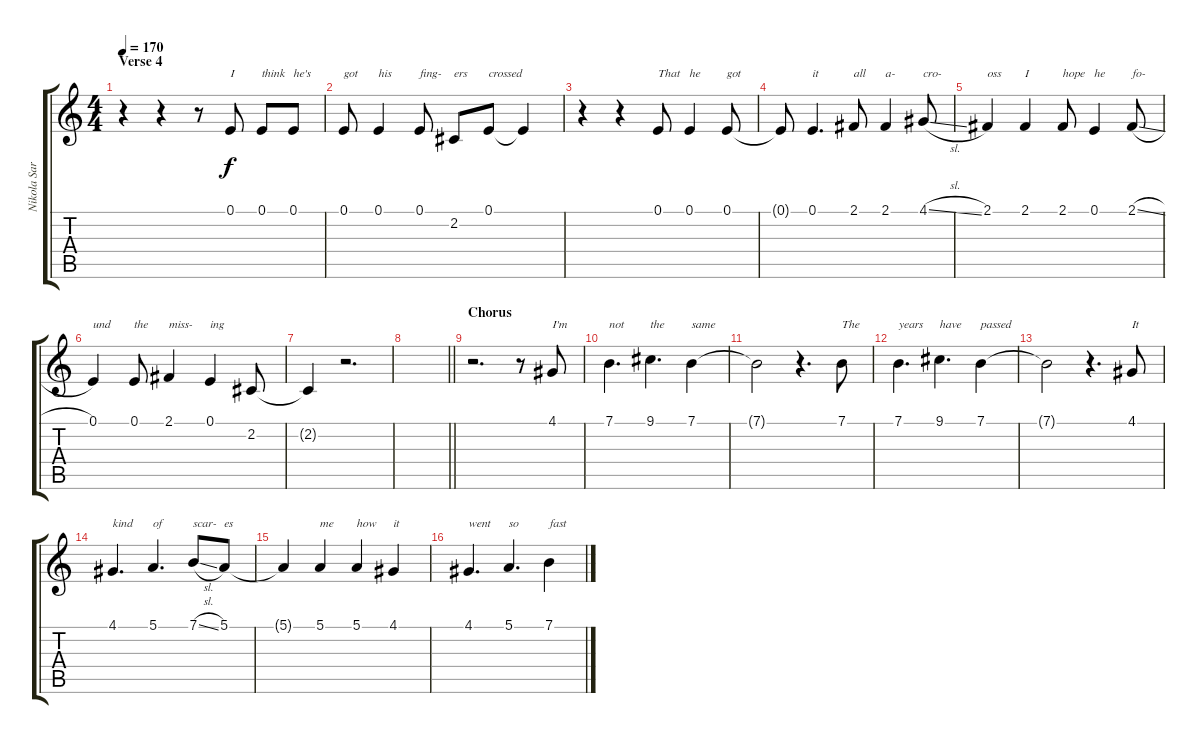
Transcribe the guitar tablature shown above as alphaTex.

\track ("Nikola Sarcevic - Backing Vocal" "Nikola Sar") {instrument altosax}
\staff {score tabs}
\tuning (E4 B3 G3 D3 A2 E2) {hide}
\ts (4 4)
\section ("" "Verse 4")
\tempo 170
\clef g2
\ks c
r.4{dy f} r.4 r.8 0.1.8{txt "I"} 0.1.8{txt "think"} 0.1.8{txt "he's"} |
0.1.8{txt "got"} 0.1.4{txt "his"} 0.1.8{txt "fing-"} 2.2.8{txt "ers"} 0.1.8{txt "crossed"} 0.1{t}.4 |
r.4 r.4 0.1.8{txt "That"} 0.1.4{txt "he"} 0.1.8{txt "got"} |
0.1{t}.8 0.1.4{d txt "it"} 2.1.8{txt "all"} 2.1.4{txt "a-"} 4.1{sl}.8{txt "cro-"} |
2.1.4{txt "oss"} 2.1.4{txt "I"} 2.1.8{txt "hope"} 0.1.4{txt "he"} 2.1{sl}.8{txt "fo-"} |
0.1.4{txt "und"} 0.1.8{txt "the"} 2.1.4{txt "miss-"} 0.1.4{txt "ing"} 2.2.8 |
2.2{t}.4 r.2{d} |
\barLineRight lightlight
|
\section ("" "Chorus")
r.2{d} r.8 4.1.8{txt "I'm"} |
7.1.4{d txt "not"} 9.1.4{d txt "the"} 7.1.4{txt "same"} |
7.1{t}.2 r.4{d} 7.1.8{txt "The"} |
7.1.4{d txt "years"} 9.1.4{d txt "have"} 7.1.4{txt "passed"} |
7.1{t}.2 r.4{d} 4.1.8{txt "It"} |
4.1.4{d txt "kind"} 5.1.4{d txt "of"} 7.1{sl}.8{txt "scar-"} 5.1.8{txt "es"} |
5.1{t}.4 5.1.4{txt "me"} 5.1.4{txt "how"} 4.1.4{txt "it"} |
4.1.4{d txt "went"} 5.1.4{d txt "so"} 7.1.4{txt "fast"}
